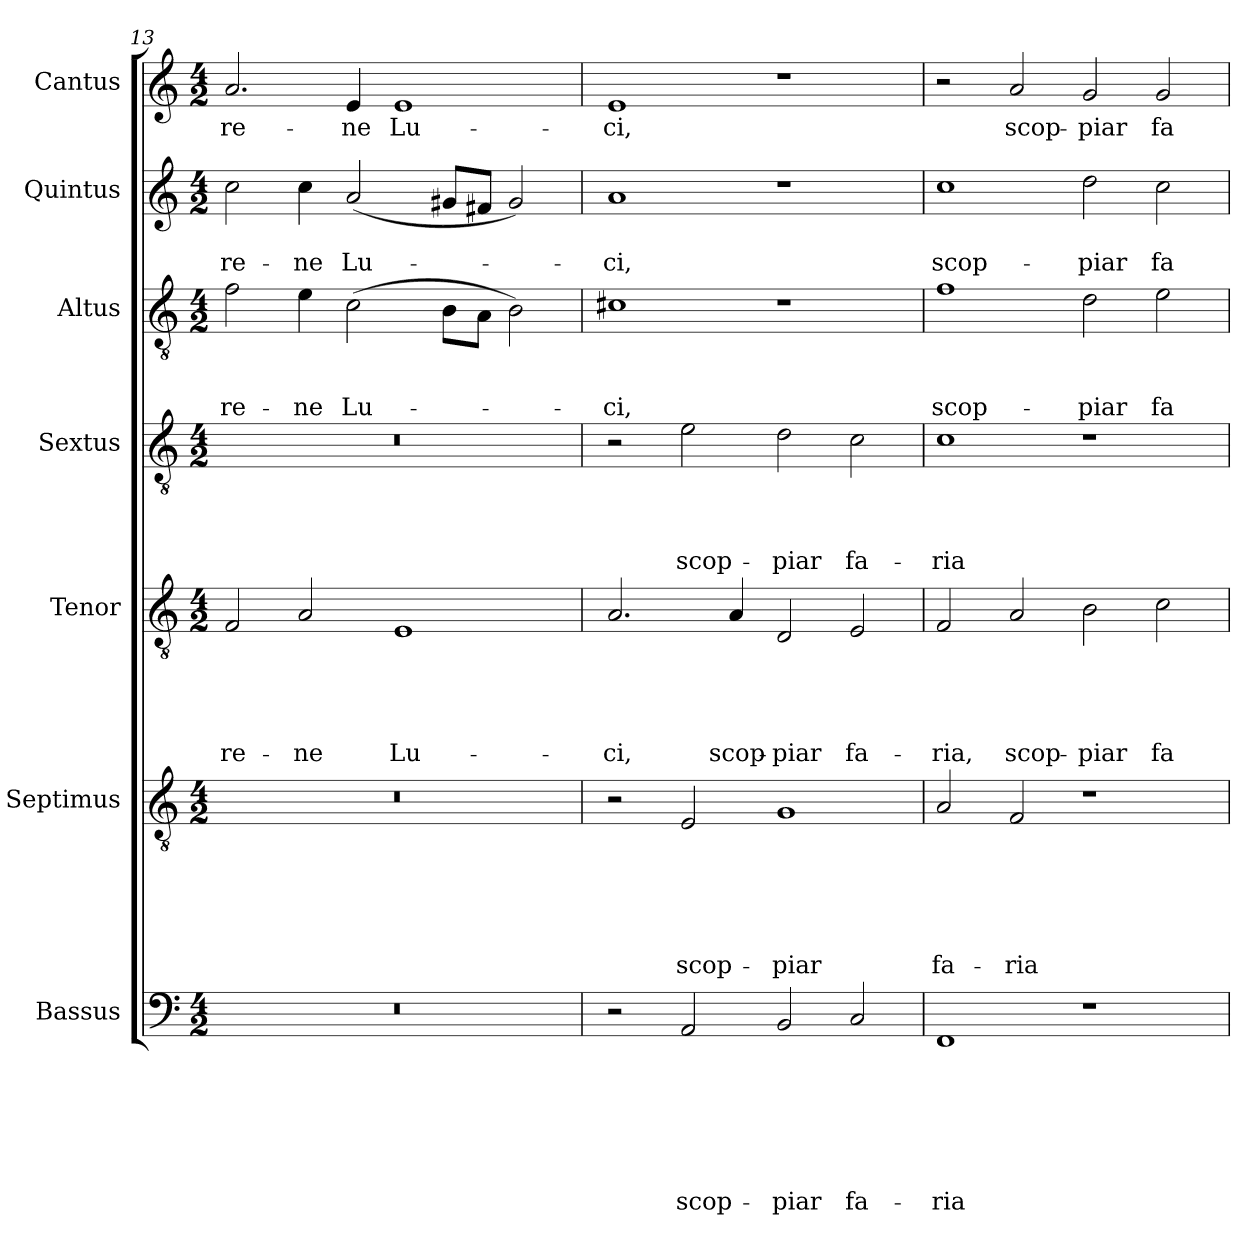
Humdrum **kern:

**kern	**text	**text	**text	**text	**text	**text	**text	**kern	**text	**text	**text	**text	**text	**text	**kern	**text	**text	**text	**text	**text	**kern	**text	**text	**text	**text	**kern	**text	**text	**text	**kern	**text	**text	**kern	**text
*part7	*part7	*part7	*part7	*part7	*part7	*part7	*part7	*part6	*part6	*part6	*part6	*part6	*part6	*part6	*part5	*part5	*part5	*part5	*part5	*part5	*part4	*part4	*part4	*part4	*part4	*part3	*part3	*part3	*part3	*part2	*part2	*part2	*part1	*part1
*staff7	*staff7	*staff7	*staff7	*staff7	*staff7	*staff7	*staff7	*staff6	*staff6	*staff6	*staff6	*staff6	*staff6	*staff6	*staff5	*staff5	*staff5	*staff5	*staff5	*staff5	*staff4	*staff4	*staff4	*staff4	*staff4	*staff3	*staff3	*staff3	*staff3	*staff2	*staff2	*staff2	*staff1	*staff1
*I"Bassus	*	*	*	*	*	*	*	*I"Septimus	*	*	*	*	*	*	*I"Tenor	*	*	*	*	*	*I"Sextus	*	*	*	*	*I"Altus	*	*	*	*I"Quintus	*	*	*I"Cantus	*
*clefF4	*	*	*	*	*	*	*	*clefGv2	*	*	*	*	*	*	*clefGv2	*	*	*	*	*	*clefGv2	*	*	*	*	*clefGv2	*	*	*	*clefG2	*	*	*clefG2	*
*k[]	*	*	*	*	*	*	*	*k[]	*	*	*	*	*	*	*k[]	*	*	*	*	*	*k[]	*	*	*	*	*k[]	*	*	*	*k[]	*	*	*k[]	*
*C:	*	*	*	*	*	*	*	*C:	*	*	*	*	*	*	*C:	*	*	*	*	*	*C:	*	*	*	*	*C:	*	*	*	*C:	*	*	*C:	*
*M4/2	*	*	*	*	*	*	*	*M4/2	*	*	*	*	*	*	*M4/2	*	*	*	*	*	*M4/2	*	*	*	*	*M4/2	*	*	*	*M4/2	*	*	*M4/2	*
=13	=13	=13	=13	=13	=13	=13	=13	=13	=13	=13	=13	=13	=13	=13	=13	=13	=13	=13	=13	=13	=13	=13	=13	=13	=13	=13	=13	=13	=13	=13	=13	=13	=13	=13
!	!	!	!	!	!	!	!	!	!	!	!	!	!	!	!	!	!	!	!	!LO:LY:b:rj	!	!	!	!	!	!	!	!	!LO:LY:b:rj	!	!	!LO:LY:b:rj	!	!LO:LY:b:rj
0r	.	.	.	.	.	.	.	0r	.	.	.	.	.	.	2F/	.	.	.	.	-re-	0r	.	.	.	.	2f\	.	.	-re-	2cc\	.	-re-	2.a/	-re-
!	!	!	!	!	!	!	!	!	!	!	!	!	!	!	!	!	!	!	!	!LO:LY:b:rj	!	!	!	!	!	!	!	!	!LO:LY:b:rj	!	!	!LO:LY:b:rj	!	!
.	.	.	.	.	.	.	.	.	.	.	.	.	.	.	2A/	.	.	.	.	-ne	.	.	.	.	.	4e\	.	.	-ne	4cc\	.	-ne	.	.
!	!	!	!	!	!	!	!	!	!	!	!	!	!	!	!	!	!	!	!	!	!	!	!	!	!	!	!	!	!LO:LY:b:rj	!	!	!LO:LY:b:rj	!	!LO:LY:b:rj
.	.	.	.	.	.	.	.	.	.	.	.	.	.	.	.	.	.	.	.	.	.	.	.	.	.	(>2c\	.	.	Lu-	(<2a/	.	Lu-	4e/	-ne
!	!	!	!	!	!	!	!	!	!	!	!	!	!	!	!	!	!	!	!	!LO:LY:b:rj	!	!	!	!	!	!	!	!	!	!	!	!	!	!LO:LY:b:rj
.	.	.	.	.	.	.	.	.	.	.	.	.	.	.	1E	.	.	.	.	Lu-	.	.	.	.	.	.	.	.	.	.	.	.	1e	Lu-
.	.	.	.	.	.	.	.	.	.	.	.	.	.	.	.	.	.	.	.	.	.	.	.	.	.	8B\L	.	.	.	8g#X/L	.	.	.	.
.	.	.	.	.	.	.	.	.	.	.	.	.	.	.	.	.	.	.	.	.	.	.	.	.	.	8A\J	.	.	.	8f#X/J	.	.	.	.
.	.	.	.	.	.	.	.	.	.	.	.	.	.	.	.	.	.	.	.	.	.	.	.	.	.	2B\)	.	.	.	2g#/)	.	.	.	.
!!LO:PB:g=z
=14	=14	=14	=14	=14	=14	=14	=14	=14	=14	=14	=14	=14	=14	=14	=14	=14	=14	=14	=14	=14	=14	=14	=14	=14	=14	=14	=14	=14	=14	=14	=14	=14	=14	=14
!	!	!	!	!	!	!	!	!	!	!	!	!	!	!	!	!	!	!	!	!LO:LY:b:rj	!	!	!	!	!	!	!	!	!LO:LY:b:rj	!	!	!LO:LY:b:rj	!	!LO:LY:b:rj
2r	.	.	.	.	.	.	.	2r	.	.	.	.	.	.	2.A/	.	.	.	.	-ci,	2r	.	.	.	.	1c#X	.	.	-ci,	1a	.	-ci,	1e	-ci,
!	!	!	!	!	!	!	!LO:LY:b:rj	!	!	!	!	!	!	!LO:LY:b:rj	!	!	!	!	!	!	!	!	!	!	!LO:LY:b:rj	!	!	!	!	!	!	!	!	!
2AA/	.	.	.	.	.	.	scop-	2E/	.	.	.	.	.	scop-	.	.	.	.	.	.	2e\	.	.	.	scop-	.	.	.	.	.	.	.	.	.
!	!	!	!	!	!	!	!	!	!	!	!	!	!	!	!	!	!	!	!	!LO:LY:b:rj	!	!	!	!	!	!	!	!	!	!	!	!	!	!
.	.	.	.	.	.	.	.	.	.	.	.	.	.	.	4A/	.	.	.	.	scop-	.	.	.	.	.	.	.	.	.	.	.	.	.	.
!	!	!	!	!	!	!	!LO:LY:b:rj	!	!	!	!	!	!	!LO:LY:b:rj	!	!	!	!	!	!LO:LY:b:rj	!	!	!	!	!LO:LY:b:rj	!	!	!	!	!	!	!	!	!
2BB/	.	.	.	.	.	.	-piar	1G	.	.	.	.	.	-piar	2D/	.	.	.	.	-piar	2d\	.	.	.	-piar	1r	.	.	.	1r	.	.	1r	.
!	!	!	!	!	!	!	!LO:LY:b:rj	!	!	!	!	!	!	!	!	!	!	!	!	!LO:LY:b:rj	!	!	!	!	!LO:LY:b:rj	!	!	!	!	!	!	!	!	!
2C/	.	.	.	.	.	.	fa-	.	.	.	.	.	.	.	2E/	.	.	.	.	fa-	2c\	.	.	.	fa-	.	.	.	.	.	.	.	.	.
=15	=15	=15	=15	=15	=15	=15	=15	=15	=15	=15	=15	=15	=15	=15	=15	=15	=15	=15	=15	=15	=15	=15	=15	=15	=15	=15	=15	=15	=15	=15	=15	=15	=15	=15
!	!	!	!	!	!	!	!LO:LY:b:rj	!	!	!	!	!	!	!LO:LY:b:rj	!	!	!	!	!	!LO:LY:b:rj	!	!	!	!	!LO:LY:b:rj	!	!	!	!LO:LY:b:rj	!	!	!LO:LY:b:rj	!	!
1FF	.	.	.	.	.	.	-ria	2A/	.	.	.	.	.	fa-	2F/	.	.	.	.	-ria,	1c	.	.	.	-ria	1f	.	.	scop-	1cc	.	scop-	2r	.
!	!	!	!	!	!	!	!	!	!	!	!	!	!	!LO:LY:b:rj	!	!	!	!	!	!LO:LY:b:rj	!	!	!	!	!	!	!	!	!	!	!	!	!	!LO:LY:b:rj
.	.	.	.	.	.	.	.	2F/	.	.	.	.	.	-ria	2A/	.	.	.	.	scop-	.	.	.	.	.	.	.	.	.	.	.	.	2a/	scop-
!	!	!	!	!	!	!	!	!	!	!	!	!	!	!	!	!	!	!	!	!LO:LY:b:rj	!	!	!	!	!	!	!	!	!LO:LY:b:rj	!	!	!LO:LY:b:rj	!	!LO:LY:b:rj
1r	.	.	.	.	.	.	.	1r	.	.	.	.	.	.	2B\	.	.	.	.	-piar	1r	.	.	.	.	2d\	.	.	-piar	2dd\	.	-piar	2g/	-piar
!	!	!	!	!	!	!	!	!	!	!	!	!	!	!	!	!	!	!	!	!LO:LY:b:rj	!	!	!	!	!	!	!	!	!LO:LY:b:rj	!	!	!LO:LY:b:rj	!	!LO:LY:b:rj
.	.	.	.	.	.	.	.	.	.	.	.	.	.	.	2c\	.	.	.	.	fa-	.	.	.	.	.	2e\	.	.	fa-	2cc\	.	fa-	2g/	fa-
=	=	=	=	=	=	=	=	=	=	=	=	=	=	=	=	=	=	=	=	=	=	=	=	=	=	=	=	=	=	=	=	=	=	=
*-	*-	*-	*-	*-	*-	*-	*-	*-	*-	*-	*-	*-	*-	*-	*-	*-	*-	*-	*-	*-	*-	*-	*-	*-	*-	*-	*-	*-	*-	*-	*-	*-	*-	*-
